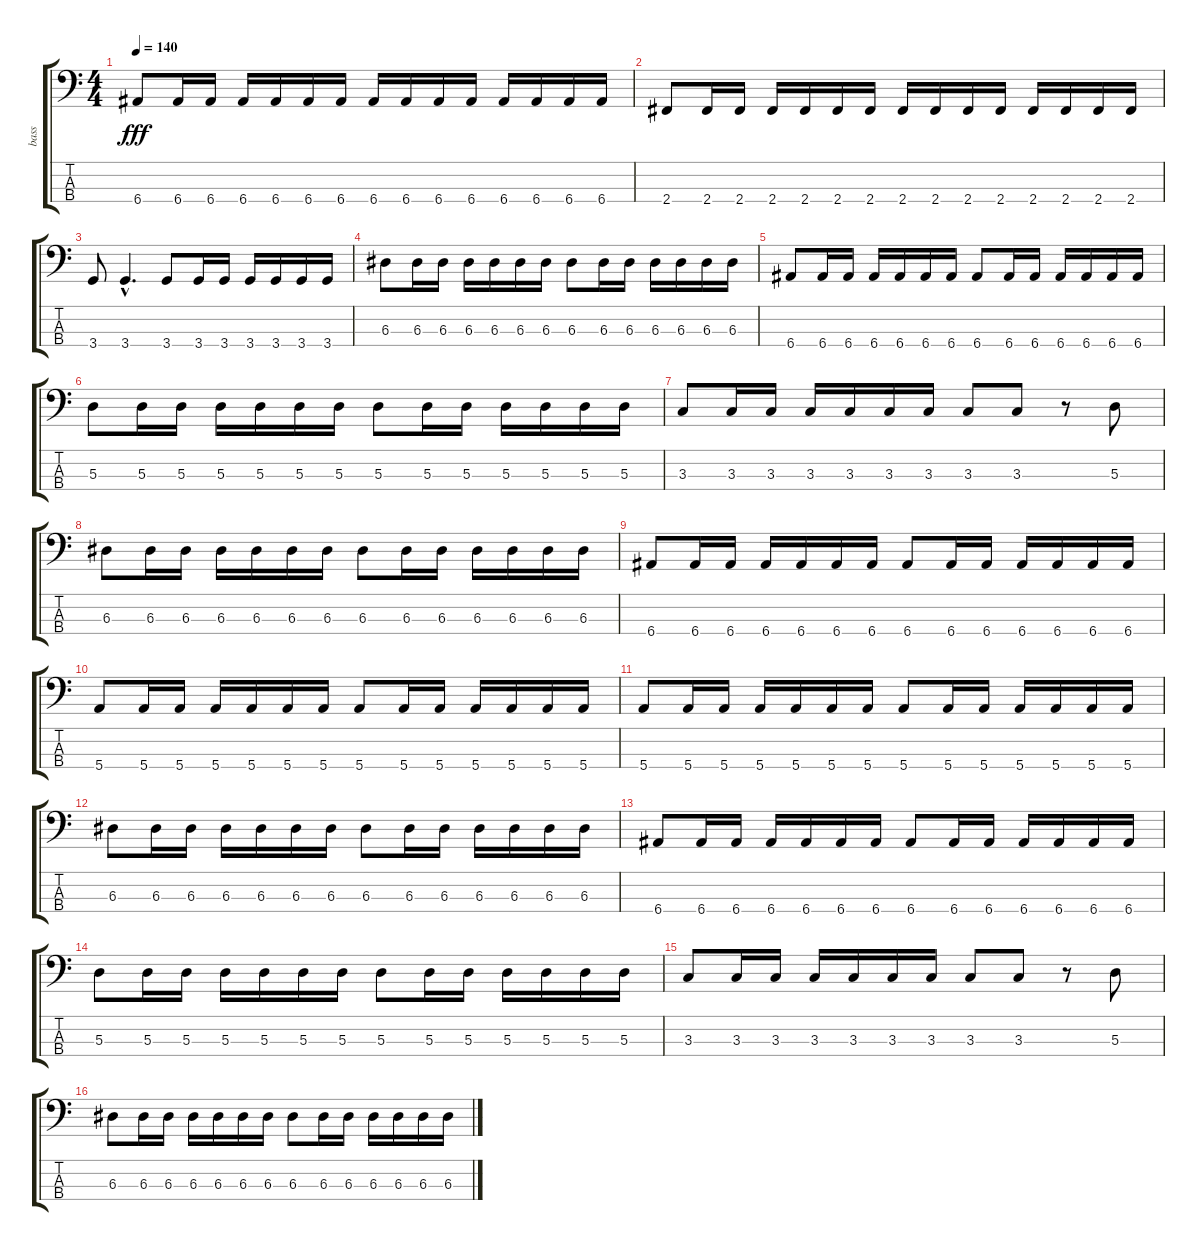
\track ("bass" "bass") {instrument electricbassfinger}
\staff {score tabs}
\tuning (G2 D2 A1 E1) {hide}
\ts (4 4)
\tempo 140
\clef f4
\ks c
6.4.8{dy fff} 6.4.16 6.4.16 6.4.16 6.4.16 6.4.16 6.4.16 6.4.16 6.4.16 6.4.16 6.4.16 6.4.16 6.4.16 6.4.16 6.4.16 |
2.4.8 2.4.16 2.4.16 2.4.16 2.4.16 2.4.16 2.4.16 2.4.16 2.4.16 2.4.16 2.4.16 2.4.16 2.4.16 2.4.16 2.4.16 |
3.4.8 3.4{hac}.4{d} 3.4.8 3.4.16 3.4.16 3.4.16 3.4.16 3.4.16 3.4.16 |
6.3.8 6.3.16 6.3.16 6.3.16 6.3.16 6.3.16 6.3.16 6.3.8 6.3.16 6.3.16 6.3.16 6.3.16 6.3.16 6.3.16 |
6.4.8 6.4.16 6.4.16 6.4.16 6.4.16 6.4.16 6.4.16 6.4.8 6.4.16 6.4.16 6.4.16 6.4.16 6.4.16 6.4.16 |
5.3.8 5.3.16 5.3.16 5.3.16 5.3.16 5.3.16 5.3.16 5.3.8 5.3.16 5.3.16 5.3.16 5.3.16 5.3.16 5.3.16 |
3.3.8 3.3.16 3.3.16 3.3.16 3.3.16 3.3.16 3.3.16 3.3.8 3.3.8 r.8 5.3.8 |
6.3.8 6.3.16 6.3.16 6.3.16 6.3.16 6.3.16 6.3.16 6.3.8 6.3.16 6.3.16 6.3.16 6.3.16 6.3.16 6.3.16 |
6.4.8 6.4.16 6.4.16 6.4.16 6.4.16 6.4.16 6.4.16 6.4.8 6.4.16 6.4.16 6.4.16 6.4.16 6.4.16 6.4.16 |
5.4.8 5.4.16 5.4.16 5.4.16 5.4.16 5.4.16 5.4.16 5.4.8 5.4.16 5.4.16 5.4.16 5.4.16 5.4.16 5.4.16 |
5.4.8 5.4.16 5.4.16 5.4.16 5.4.16 5.4.16 5.4.16 5.4.8 5.4.16 5.4.16 5.4.16 5.4.16 5.4.16 5.4.16 |
6.3.8 6.3.16 6.3.16 6.3.16 6.3.16 6.3.16 6.3.16 6.3.8 6.3.16 6.3.16 6.3.16 6.3.16 6.3.16 6.3.16 |
6.4.8 6.4.16 6.4.16 6.4.16 6.4.16 6.4.16 6.4.16 6.4.8 6.4.16 6.4.16 6.4.16 6.4.16 6.4.16 6.4.16 |
5.3.8 5.3.16 5.3.16 5.3.16 5.3.16 5.3.16 5.3.16 5.3.8 5.3.16 5.3.16 5.3.16 5.3.16 5.3.16 5.3.16 |
3.3.8 3.3.16 3.3.16 3.3.16 3.3.16 3.3.16 3.3.16 3.3.8 3.3.8 r.8 5.3.8 |
6.3.8 6.3.16 6.3.16 6.3.16 6.3.16 6.3.16 6.3.16 6.3.8 6.3.16 6.3.16 6.3.16 6.3.16 6.3.16 6.3.16
